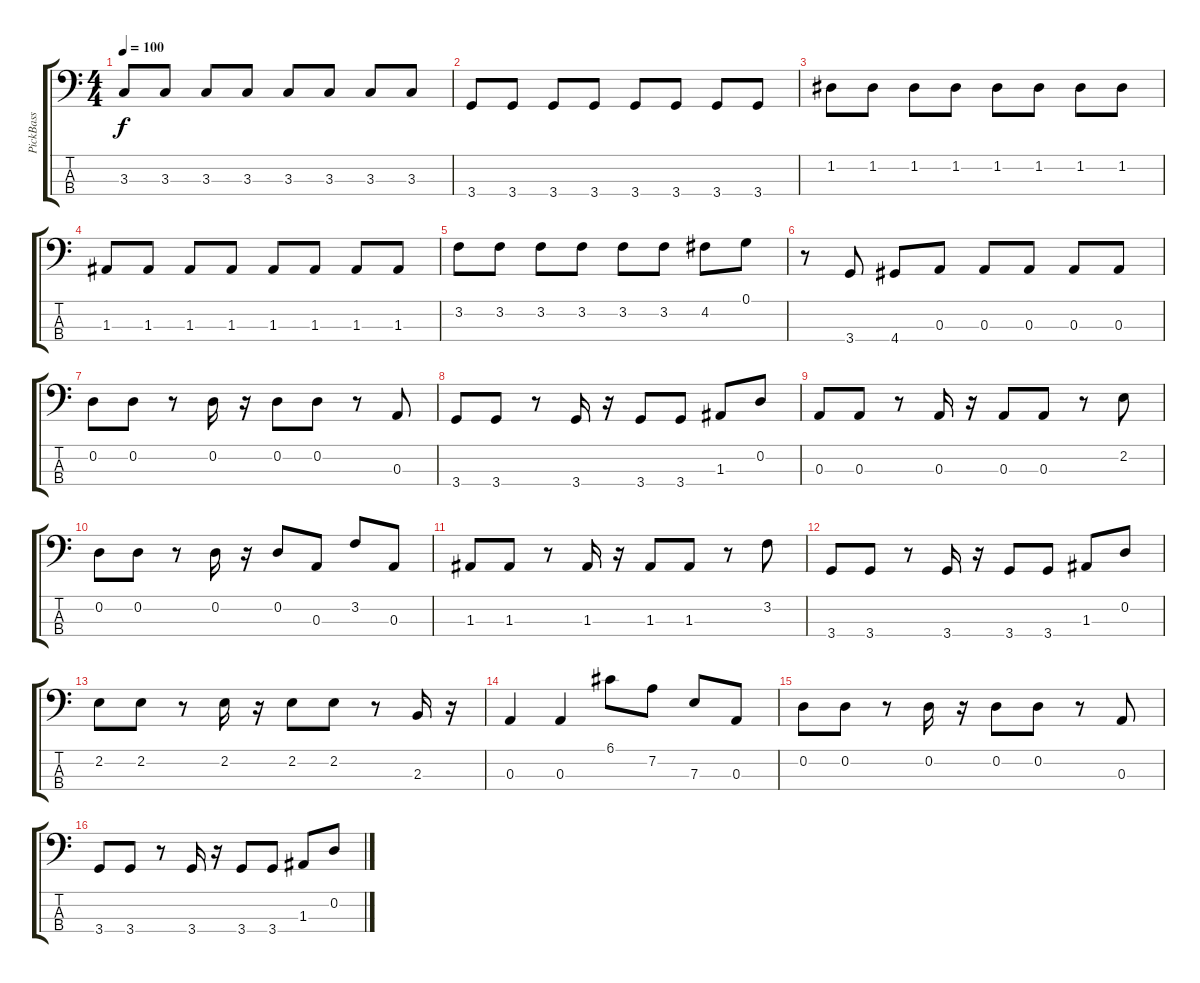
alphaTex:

\track ("PickBass" "PickBass") {instrument electricbasspick}
\staff {score tabs}
\tuning (G2 D2 A1 E1) {hide}
\ts (4 4)
\tempo 100
\clef f4
\ks c
3.3.8{dy f} 3.3.8 3.3.8 3.3.8 3.3.8 3.3.8 3.3.8 3.3.8 |
3.4.8 3.4.8 3.4.8 3.4.8 3.4.8 3.4.8 3.4.8 3.4.8 |
1.2.8 1.2.8 1.2.8 1.2.8 1.2.8 1.2.8 1.2.8 1.2.8 |
1.3.8 1.3.8 1.3.8 1.3.8 1.3.8 1.3.8 1.3.8 1.3.8 |
3.2.8 3.2.8 3.2.8 3.2.8 3.2.8 3.2.8 4.2.8 0.1.8 |
r.8 3.4.8 4.4.8 0.3.8 0.3.8 0.3.8 0.3.8 0.3.8 |
0.2.8 0.2.8 r.8 0.2.16 r.16 0.2.8 0.2.8 r.8 0.3.8 |
3.4.8 3.4.8 r.8 3.4.16 r.16 3.4.8 3.4.8 1.3.8 0.2.8 |
0.3.8 0.3.8 r.8 0.3.16 r.16 0.3.8 0.3.8 r.8 2.2.8 |
0.2.8 0.2.8 r.8 0.2.16 r.16 0.2.8 0.3.8 3.2.8 0.3.8 |
1.3.8 1.3.8 r.8 1.3.16 r.16 1.3.8 1.3.8 r.8 3.2.8 |
3.4.8 3.4.8 r.8 3.4.16 r.16 3.4.8 3.4.8 1.3.8 0.2.8 |
2.2.8 2.2.8 r.8 2.2.16 r.16 2.2.8 2.2.8 r.8 2.3.16 r.16 |
0.3.4 0.3.4 6.1.8 7.2.8 7.3.8 0.3.8 |
0.2.8 0.2.8 r.8 0.2.16 r.16 0.2.8 0.2.8 r.8 0.3.8 |
3.4.8 3.4.8 r.8 3.4.16 r.16 3.4.8 3.4.8 1.3.8 0.2.8
